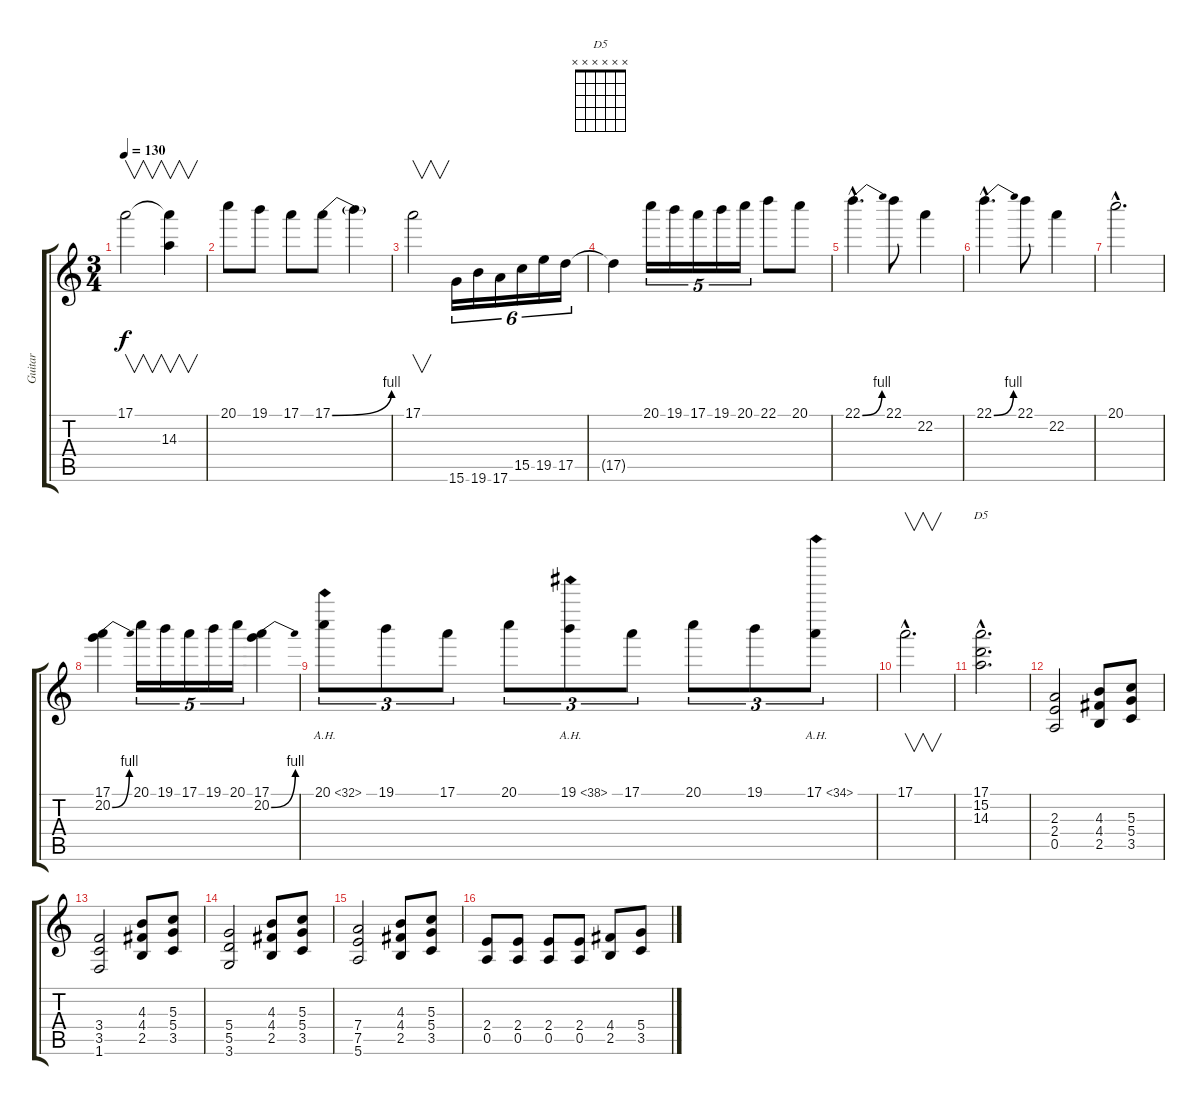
\track ("Guitar" "Guitar") {instrument overdrivenguitar}
\staff {score tabs}
\tuning (E4 B3 G3 D3 A2 E2) {hide}
\chord ("D5" x x x x x x) {firstfret 0}
\ts (3 4)
\tempo 130
\clef g2
\ks c
17.1.2{v dy f} (17.1{t} 14.3).4{v} |
20.1.8 19.1.8 17.1.8 17.1{be (bend 0 0 60 4)}.8 17.1{t}.4 |
17.1.2{v} 15.6.16{tu (6 4)} 19.6.16{tu (6 4)} 17.6.16{tu (6 4)} 15.5.16{tu (6 4)} 19.5.16{tu (6 4)} 17.5.16{tu (6 4)} |
17.5{t}.4 20.1.16{tu (5 4)} 19.1.16{tu (5 4)} 17.1.16{tu (5 4)} 19.1.16{tu (5 4)} 20.1.16{tu (5 4)} 22.1.8 20.1.8 |
22.1{be (bend 0 0 60 4) hac}.4{d} 22.1.8 22.2.4 |
22.1{be (bend 0 0 60 4) hac}.4{d} 22.1.8 22.2.4 |
20.1{hac}.2{d} |
(17.1 20.2{be (bend 0 0 60 4)}).4 20.1.16{tu (5 4)} 19.1.16{tu (5 4)} 17.1.16{tu (5 4)} 19.1.16{tu (5 4)} 20.1.16{tu (5 4)} (17.1 20.2{be (bend 0 0 60 4)}).4 |
20.1{ah 12}.8{tu (3 2)} 19.1.8{tu (3 2)} 17.1.8{tu (3 2)} 20.1.8{tu (3 2)} 19.1{ah 19}.8{tu (3 2)} 17.1.8{tu (3 2)} 20.1.8{tu (3 2)} 19.1.8{tu (3 2)} 17.1{ah 17}.8{tu (3 2)} |
17.1{hac}.2{v d} |
(17.1{hac} 15.2{hac} 14.3{hac}).2{d ch "D5"} |
(2.3 2.4 0.5).2 (4.3 4.4 2.5).8 (5.3 5.4 3.5).8 |
(3.4 3.5 1.6).2 (4.3 4.4 2.5).8 (5.3 5.4 3.5).8 |
(5.4 5.5 3.6).2 (4.3 4.4 2.5).8 (5.3 5.4 3.5).8 |
(7.4 7.5 5.6).2 (4.3 4.4 2.5).8 (5.3 5.4 3.5).8 |
(2.4 0.5).8 (2.4 0.5).8 (2.4 0.5).8 (2.4 0.5).8 (4.4 2.5).8 (5.4 3.5).8
